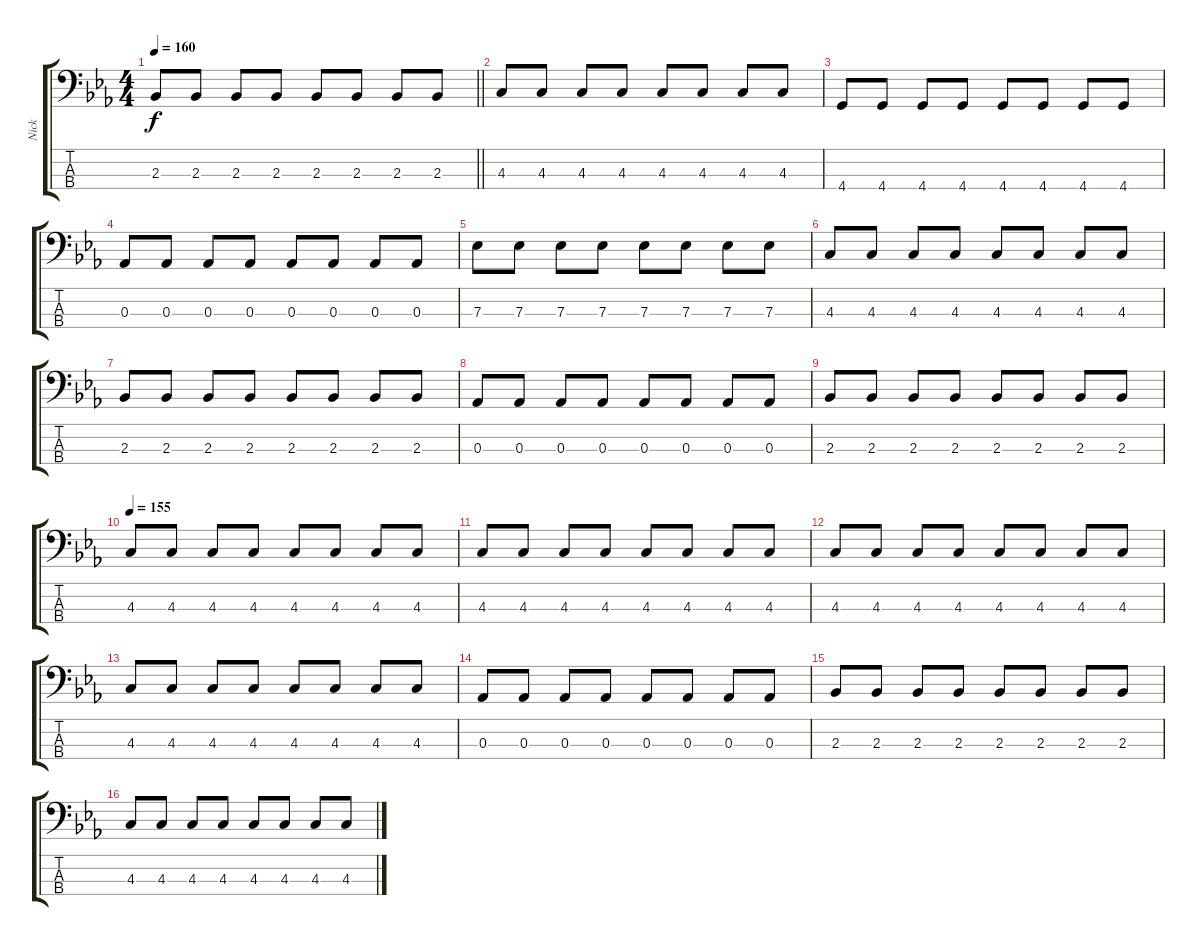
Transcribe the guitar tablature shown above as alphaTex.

\track ("Nick" "Nick") {instrument electricbasspick}
\staff {score tabs}
\tuning (Gb2 Db2 Ab1 Eb1) {hide}
\ts (4 4)
\tempo 160
\clef f4
\barLineRight lightlight
\ks cminor
2.3.8{dy f} 2.3.8 2.3.8 2.3.8 2.3.8 2.3.8 2.3.8 2.3.8 |
4.3.8 4.3.8 4.3.8 4.3.8 4.3.8 4.3.8 4.3.8 4.3.8 |
4.4.8 4.4.8 4.4.8 4.4.8 4.4.8 4.4.8 4.4.8 4.4.8 |
0.3.8 0.3.8 0.3.8 0.3.8 0.3.8 0.3.8 0.3.8 0.3.8 |
7.3.8 7.3.8 7.3.8 7.3.8 7.3.8 7.3.8 7.3.8 7.3.8 |
4.3.8 4.3.8 4.3.8 4.3.8 4.3.8 4.3.8 4.3.8 4.3.8 |
2.3.8 2.3.8 2.3.8 2.3.8 2.3.8 2.3.8 2.3.8 2.3.8 |
0.3.8 0.3.8 0.3.8 0.3.8 0.3.8 0.3.8 0.3.8 0.3.8 |
2.3.8 2.3.8 2.3.8 2.3.8 2.3.8 2.3.8 2.3.8 2.3.8 |
\tempo 155
4.3.8 4.3.8 4.3.8 4.3.8 4.3.8 4.3.8 4.3.8 4.3.8 |
4.3.8 4.3.8 4.3.8 4.3.8 4.3.8 4.3.8 4.3.8 4.3.8 |
4.3.8 4.3.8 4.3.8 4.3.8 4.3.8 4.3.8 4.3.8 4.3.8 |
4.3.8 4.3.8 4.3.8 4.3.8 4.3.8 4.3.8 4.3.8 4.3.8 |
0.3.8 0.3.8 0.3.8 0.3.8 0.3.8 0.3.8 0.3.8 0.3.8 |
2.3.8 2.3.8 2.3.8 2.3.8 2.3.8 2.3.8 2.3.8 2.3.8 |
4.3.8 4.3.8 4.3.8 4.3.8 4.3.8 4.3.8 4.3.8 4.3.8
